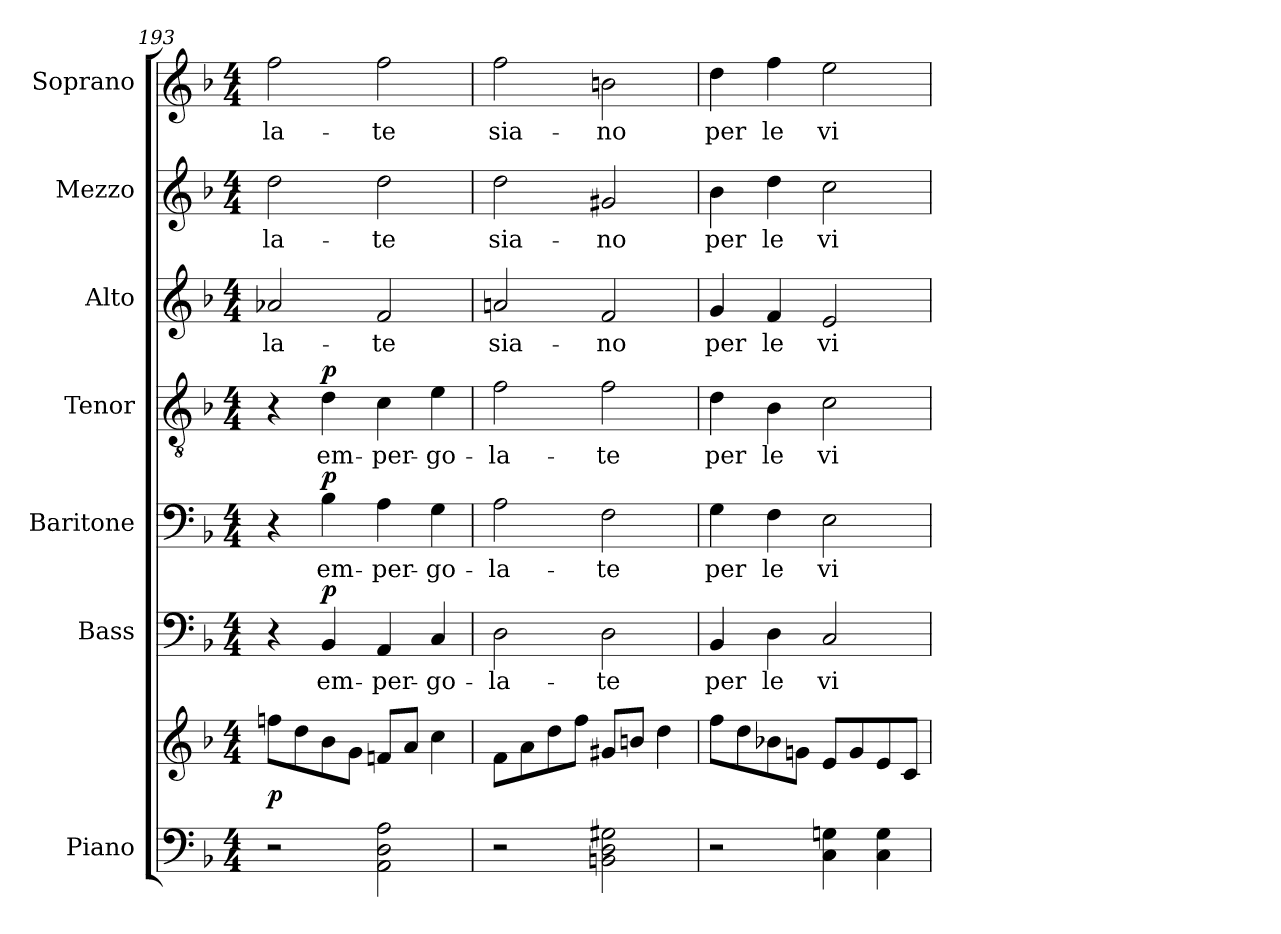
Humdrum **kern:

**kern	**kern	**dynam	**kern	**text	**dynam	**kern	**text	**dynam	**kern	**text	**dynam	**kern	**text	**kern	**text	**kern	**text
*part7	*part7	*part7	*part6	*part6	*part6	*part5	*part5	*part5	*part4	*part4	*part4	*part3	*part3	*part2	*part2	*part1	*part1
*staff8	*staff7	*staff7/8	*staff6	*staff6	*staff6	*staff5	*staff5	*staff5	*staff4	*staff4	*staff4	*staff3	*staff3	*staff2	*staff2	*staff1	*staff1
*I"Piano	*	*	*I"Bass	*	*	*I"Baritone	*	*	*I"Tenor	*	*	*I"Alto	*	*I"Mezzo	*	*I"Soprano	*
*I'Pno.	*	*	*I'B.	*	*	*I'Bar.	*	*	*I'T.	*	*	*I'A.	*	*I'M.	*	*I'S.	*
*clefF4	*clefG2	*	*clefF4	*	*	*clefF4	*	*	*clefGv2	*	*	*clefG2	*	*clefG2	*	*clefG2	*
*	*	*	*	*	*	*	*	*	*ITrd7c12	*	*	*	*	*	*	*	*
*k[b-]	*k[b-]	*	*k[b-]	*	*	*k[b-]	*	*	*k[b-]	*	*	*k[b-]	*	*k[b-]	*	*k[b-]	*
*F:	*F:	*	*F:	*	*	*F:	*	*	*F:	*	*	*F:	*	*F:	*	*F:	*
*M4/4	*M4/4	*	*M4/4	*	*	*M4/4	*	*	*M4/4	*	*	*M4/4	*	*M4/4	*	*M4/4	*
=193	=193	=193	=193	=193	=193	=193	=193	=193	=193	=193	=193	=193	=193	=193	=193	=193	=193
!	!	!	!	!	!	!	!	!	!	!	!	!	!LO:LY:b:color=#000000	!	!	!	!
!	!	!	!	!	!	!	!	!	!	!	!	!	!	!	!LO:LY:b:color=#000000	!	!
!	!	!	!	!	!	!	!	!	!	!	!	!	!	!	!	!	!LO:LY:b:color=#000000
2r	8ffni\L	p	4r	.	.	4r	.	.	4r	.	.	2a-Xi/	-la-	2ddi\	-la-	2ffi\	-la-
.	8ddi\	.	.	.	.	.	.	.	.	.	.	.	.	.	.	.	.
!	!	!	!	!LO:LY:b:color=#000000	!	!	!	!	!	!	!	!	!	!	!	!	!
!	!	!	!	!	!	!	!LO:LY:b:color=#000000	!	!	!	!	!	!	!	!	!	!
!	!	!	!	!	!	!	!	!	!	!LO:LY:b:color=#000000	!	!	!	!	!	!	!
.	8b-i\	.	4BB-i/	em-	p	4B-i\	em-	p	4Di\	em-	p	.	.	.	.	.	.
.	8gi\J	.	.	.	.	.	.	.	.	.	.	.	.	.	.	.	.
!	!	!	!	!LO:LY:b:color=#000000	!	!	!	!	!	!	!	!	!	!	!	!	!
!	!	!	!	!	!	!	!LO:LY:b:color=#000000	!	!	!	!	!	!	!	!	!	!
!	!	!	!	!	!	!	!	!	!	!LO:LY:b:color=#000000	!	!	!	!	!	!	!
!	!	!	!	!	!	!	!	!	!	!	!	!	!LO:LY:b:color=#000000	!	!	!	!
!	!	!	!	!	!	!	!	!	!	!	!	!	!	!	!LO:LY:b:color=#000000	!	!
!	!	!	!	!	!	!	!	!	!	!	!	!	!	!	!	!	!LO:LY:b:color=#000000
2AAi\ 2Di 2Ai	8fni/L	.	4AAi/	-per-	.	4Ai\	-per-	.	4Ci\	-per-	.	2fi/	-te	2ddi\	-te	2ffi\	-te
.	8ai/J	.	.	.	.	.	.	.	.	.	.	.	.	.	.	.	.
!	!	!	!	!LO:LY:b:color=#000000	!	!	!	!	!	!	!	!	!	!	!	!	!
!	!	!	!	!	!	!	!LO:LY:b:color=#000000	!	!	!	!	!	!	!	!	!	!
!	!	!	!	!	!	!	!	!	!	!LO:LY:b:color=#000000	!	!	!	!	!	!	!
.	4cci\	.	4Ci/	-go-	.	4Gi\	-go-	.	4Ei\	-go-	.	.	.	.	.	.	.
=194	=194	=194	=194	=194	=194	=194	=194	=194	=194	=194	=194	=194	=194	=194	=194	=194	=194
!	!	!	!	!LO:LY:b:color=#000000	!	!	!	!	!	!	!	!	!	!	!	!	!
!	!	!	!	!	!	!	!LO:LY:b:color=#000000	!	!	!	!	!	!	!	!	!	!
!	!	!	!	!	!	!	!	!	!	!LO:LY:b:color=#000000	!	!	!	!	!	!	!
!	!	!	!	!	!	!	!	!	!	!	!	!	!LO:LY:b:color=#000000	!	!	!	!
!	!	!	!	!	!	!	!	!	!	!	!	!	!	!	!LO:LY:b:color=#000000	!	!
!	!	!	!	!	!	!	!	!	!	!	!	!	!	!	!	!	!LO:LY:b:color=#000000
2r	8fi\L	.	2Di\	-la-	.	2Ai\	-la-	.	2Fi\	-la-	.	2ani/	sia-	2ddi\	sia-	2ffi\	sia-
.	8ai\	.	.	.	.	.	.	.	.	.	.	.	.	.	.	.	.
.	8ddi\	.	.	.	.	.	.	.	.	.	.	.	.	.	.	.	.
.	8ffi\J	.	.	.	.	.	.	.	.	.	.	.	.	.	.	.	.
!	!	!	!	!LO:LY:b:color=#000000	!	!	!	!	!	!	!	!	!	!	!	!	!
!	!	!	!	!	!	!	!LO:LY:b:color=#000000	!	!	!	!	!	!	!	!	!	!
!	!	!	!	!	!	!	!	!	!	!LO:LY:b:color=#000000	!	!	!	!	!	!	!
!	!	!	!	!	!	!	!	!	!	!	!	!	!LO:LY:b:color=#000000	!	!	!	!
!	!	!	!	!	!	!	!	!	!	!	!	!	!	!	!LO:LY:b:color=#000000	!	!
!	!	!	!	!	!	!	!	!	!	!	!	!	!	!	!	!	!LO:LY:b:color=#000000
2BBni\ 2Di 2G#Xi	8g#Xi/L	.	2Di\	-te	.	2Fi\	-te	.	2Fi\	-te	.	2fi/	-no	2g#Xi/	-no	2bni\	-no
.	8bni/J	.	.	.	.	.	.	.	.	.	.	.	.	.	.	.	.
.	4ddi\	.	.	.	.	.	.	.	.	.	.	.	.	.	.	.	.
!!LO:LB:g=z
=195	=195	=195	=195	=195	=195	=195	=195	=195	=195	=195	=195	=195	=195	=195	=195	=195	=195
!	!	!	!	!LO:LY:b:color=#000000	!	!	!	!	!	!	!	!	!	!	!	!	!
!	!	!	!	!	!	!	!LO:LY:b:color=#000000	!	!	!	!	!	!	!	!	!	!
!	!	!	!	!	!	!	!	!	!	!LO:LY:b:color=#000000	!	!	!	!	!	!	!
!	!	!	!	!	!	!	!	!	!	!	!	!	!LO:LY:b:color=#000000	!	!	!	!
!	!	!	!	!	!	!	!	!	!	!	!	!	!	!	!LO:LY:b:color=#000000	!	!
!	!	!	!	!	!	!	!	!	!	!	!	!	!	!	!	!	!LO:LY:b:color=#000000
2r	8ffi\L	.	4BB-i/	per	.	4Gi\	per	.	4Di\	per	.	4gi/	per	4b-i\	per	4ddi\	per
.	8ddi\	.	.	.	.	.	.	.	.	.	.	.	.	.	.	.	.
!	!	!	!	!LO:LY:b:color=#000000	!	!	!	!	!	!	!	!	!	!	!	!	!
!	!	!	!	!	!	!	!LO:LY:b:color=#000000	!	!	!	!	!	!	!	!	!	!
!	!	!	!	!	!	!	!	!	!	!LO:LY:b:color=#000000	!	!	!	!	!	!	!
!	!	!	!	!	!	!	!	!	!	!	!	!	!LO:LY:b:color=#000000	!	!	!	!
!	!	!	!	!	!	!	!	!	!	!	!	!	!	!	!LO:LY:b:color=#000000	!	!
!	!	!	!	!	!	!	!	!	!	!	!	!	!	!	!	!	!LO:LY:b:color=#000000
.	8b-Xi\	.	4Di\	le	.	4Fi\	le	.	4BB-i\	le	.	4fi/	le	4ddi\	le	4ffi\	le
.	8gni\J	.	.	.	.	.	.	.	.	.	.	.	.	.	.	.	.
!	!	!	!	!LO:LY:b:color=#000000	!	!	!	!	!	!	!	!	!	!	!	!	!
!	!	!	!	!	!	!	!LO:LY:b:color=#000000	!	!	!	!	!	!	!	!	!	!
!	!	!	!	!	!	!	!	!	!	!LO:LY:b:color=#000000	!	!	!	!	!	!	!
!	!	!	!	!	!	!	!	!	!	!	!	!	!LO:LY:b:color=#000000	!	!	!	!
!	!	!	!	!	!	!	!	!	!	!	!	!	!	!	!LO:LY:b:color=#000000	!	!
!	!	!	!	!	!	!	!	!	!	!	!	!	!	!	!	!	!LO:LY:b:color=#000000
4Ci\ 4Gni	8ei/L	.	2Ci/	vi-	.	2Ei\	vi-	.	2Ci\	vi-	.	2ei/	vi-	2cci\	vi-	2eei\	vi-
.	8gi/	.	.	.	.	.	.	.	.	.	.	.	.	.	.	.	.
4Ci\ 4Gi	8ei/	.	.	.	.	.	.	.	.	.	.	.	.	.	.	.	.
.	8ci/J	.	.	.	.	.	.	.	.	.	.	.	.	.	.	.	.
=	=	=	=	=	=	=	=	=	=	=	=	=	=	=	=	=	=
*-	*-	*-	*-	*-	*-	*-	*-	*-	*-	*-	*-	*-	*-	*-	*-	*-	*-
